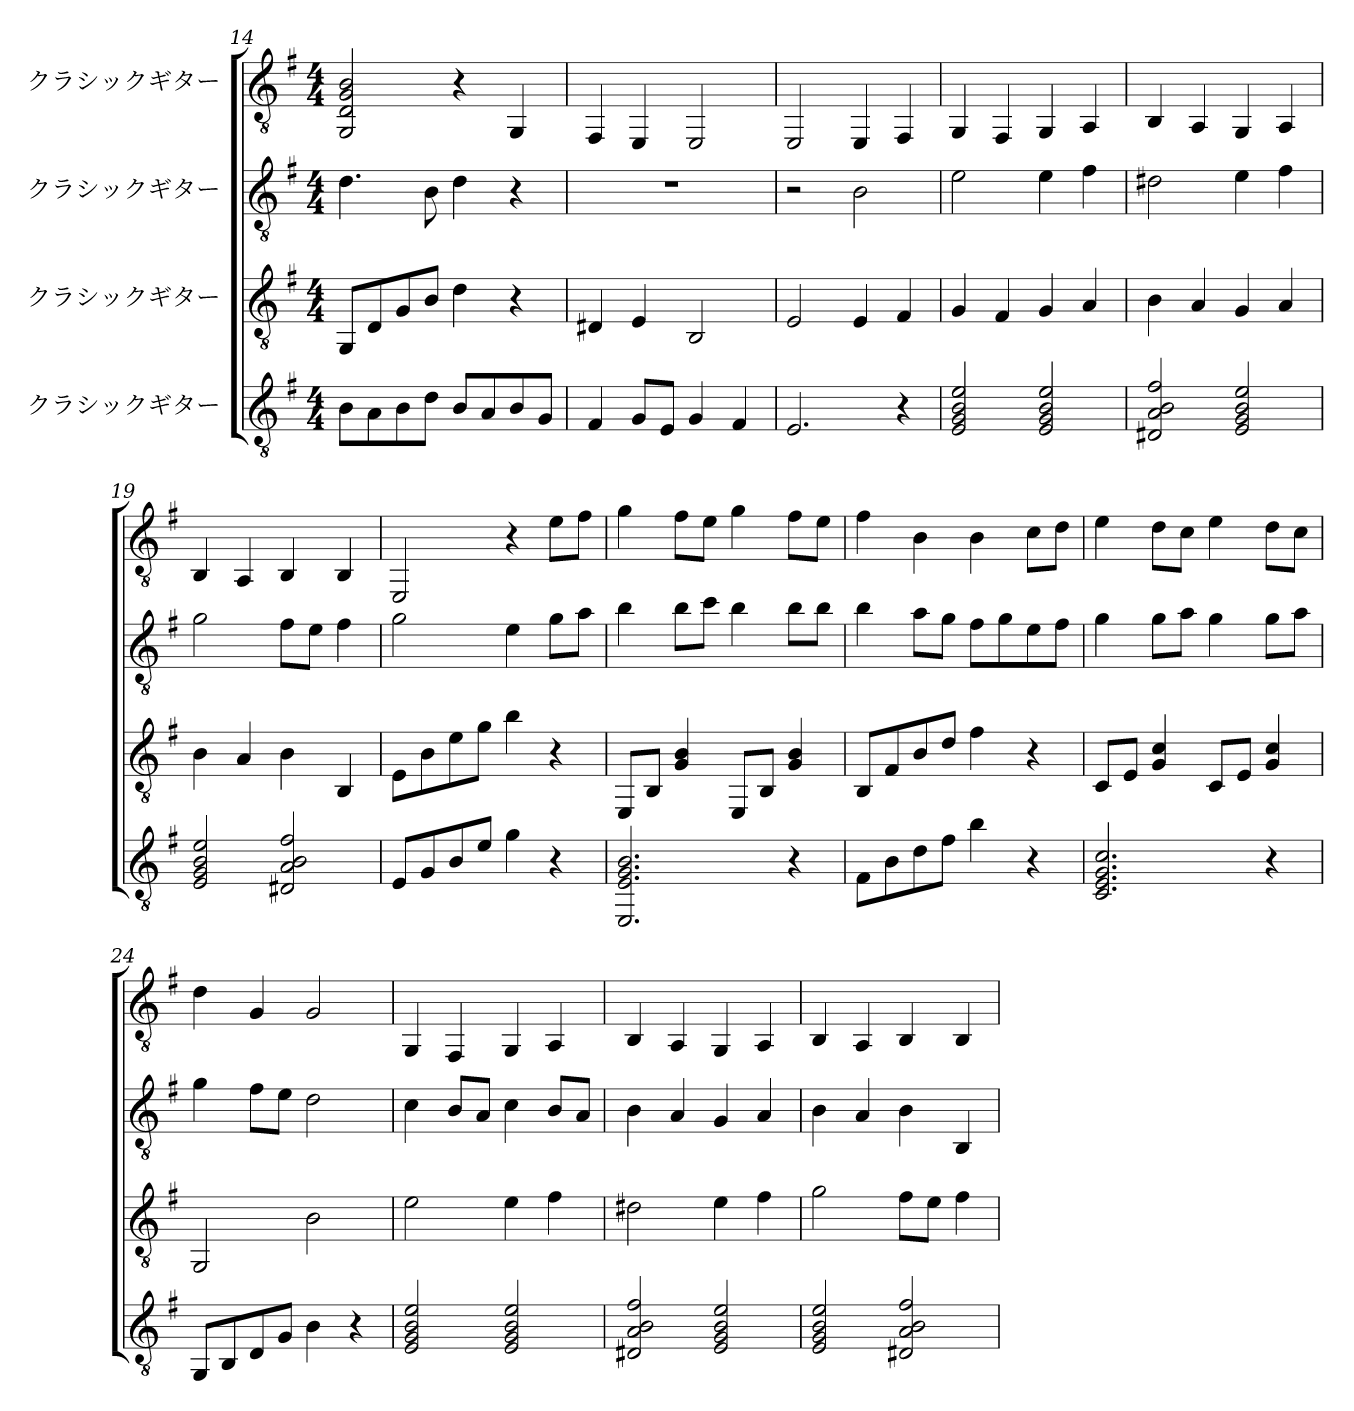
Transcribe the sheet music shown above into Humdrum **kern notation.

**kern	**kern	**kern	**kern
*part4	*part3	*part2	*part1
*staff4	*staff3	*staff2	*staff1
*I"クラシックギター	*I"クラシックギター	*I"クラシックギター	*I"クラシックギター
!!LO:PB:g=z
*clefGv2	*clefGv2	*clefGv2	*clefGv2
*k[f#]	*k[f#]	*k[f#]	*k[f#]
*M4/4	*M4/4	*M4/4	*M4/4
=14	=14	=14	=14
8B\L	8GG/L	4.d\	2GG/ 2D/ 2G/ 2B/
8A\	8D/	.	.
8B\	8G/	.	.
8d\J	8B/J	8B\	.
8B/L	4d\	4d\	4r
8A/	.	.	.
8B/	4r	4r	4GG/
8G/J	.	.	.
=15	=15	=15	=15
4F#/	4D#X/	1r	4FF#/
8G/L	4E/	.	4EE/
8E/J	.	.	.
4G/	2BB/	.	2EE/
4F#/	.	.	.
=16	=16	=16	=16
2.E/	2E/	2r	2EE/
.	4E/	2B\	4EE/
4r	4F#/	.	4FF#/
=17	=17	=17	=17
2E/ 2G/ 2B/ 2e/	4G/	2e\	4GG/
.	4F#/	.	4FF#/
2E/ 2G/ 2B/ 2e/	4G/	4e\	4GG/
.	4A/	4f#\	4AA/
=18	=18	=18	=18
2D#X/ 2A/ 2B/ 2f#/	4B\	2d#X\	4BB/
.	4A/	.	4AA/
2E/ 2G/ 2B/ 2e/	4G/	4e\	4GG/
.	4A/	4f#\	4AA/
=19	=19	=19	=19
2E/ 2G/ 2B/ 2e/	4B\	2g\	4BB/
.	4A/	.	4AA/
2D#X/ 2A/ 2B/ 2f#/	4B\	8f#\L	4BB/
.	.	8e\J	.
.	4BB/	4f#\	4BB/
!!LO:LB:g=z
=20	=20	=20	=20
8E/L	8E\L	2g\	2EE/
8G/	8B\	.	.
8B/	8e\	.	.
8e/J	8g\J	.	.
4g\	4b\	4e\	4r
4r	4r	8g\L	8e\L
.	.	8a\J	8f#\J
=21	=21	=21	=21
2.EE/ 2.E/ 2.G/ 2.B/	8EE/L	4b\	4g\
.	8BB/J	.	.
.	4G/ 4B/	8b\L	8f#\L
.	.	8cc\J	8e\J
.	8EE/L	4b\	4g\
.	8BB/J	.	.
4r	4G/ 4B/	8b\L	8f#\L
.	.	8b\J	8e\J
=22	=22	=22	=22
8F#\L	8BB/L	4b\	4f#\
8B\	8F#/	.	.
8d\	8B/	8a\L	4B\
8f#\J	8d/J	8g\J	.
4b\	4f#\	8f#\L	4B\
.	.	8g\	.
4r	4r	8e\	8c\L
.	.	8f#\J	8d\J
=23	=23	=23	=23
2.C/ 2.E/ 2.G/ 2.c/	8C/L	4g\	4e\
.	8E/J	.	.
.	4G/ 4c/	8g\L	8d\L
.	.	8a\J	8c\J
.	8C/L	4g\	4e\
.	8E/J	.	.
4r	4G/ 4c/	8g\L	8d\L
.	.	8a\J	8c\J
=24	=24	=24	=24
8GG/L	2GG/	4g\	4d\
8BB/	.	.	.
8D/	.	8f#\L	4G/
8G/J	.	8e\J	.
4B\	2B\	2d\	2G/
4r	.	.	.
!!LO:LB:g=z
=25	=25	=25	=25
2E/ 2G/ 2B/ 2e/	2e\	4c\	4GG/
.	.	8B/L	4FF#/
.	.	8A/J	.
2E/ 2G/ 2B/ 2e/	4e\	4c\	4GG/
.	4f#\	8B/L	4AA/
.	.	8A/J	.
=26	=26	=26	=26
2D#X/ 2A/ 2B/ 2f#/	2d#X\	4B\	4BB/
.	.	4A/	4AA/
2E/ 2G/ 2B/ 2e/	4e\	4G/	4GG/
.	4f#\	4A/	4AA/
=27	=27	=27	=27
2E/ 2G/ 2B/ 2e/	2g\	4B\	4BB/
.	.	4A/	4AA/
2D#X/ 2A/ 2B/ 2f#/	8f#\L	4B\	4BB/
.	8e\J	.	.
.	4f#\	4BB/	4BB/
=	=	=	=
*-	*-	*-	*-
